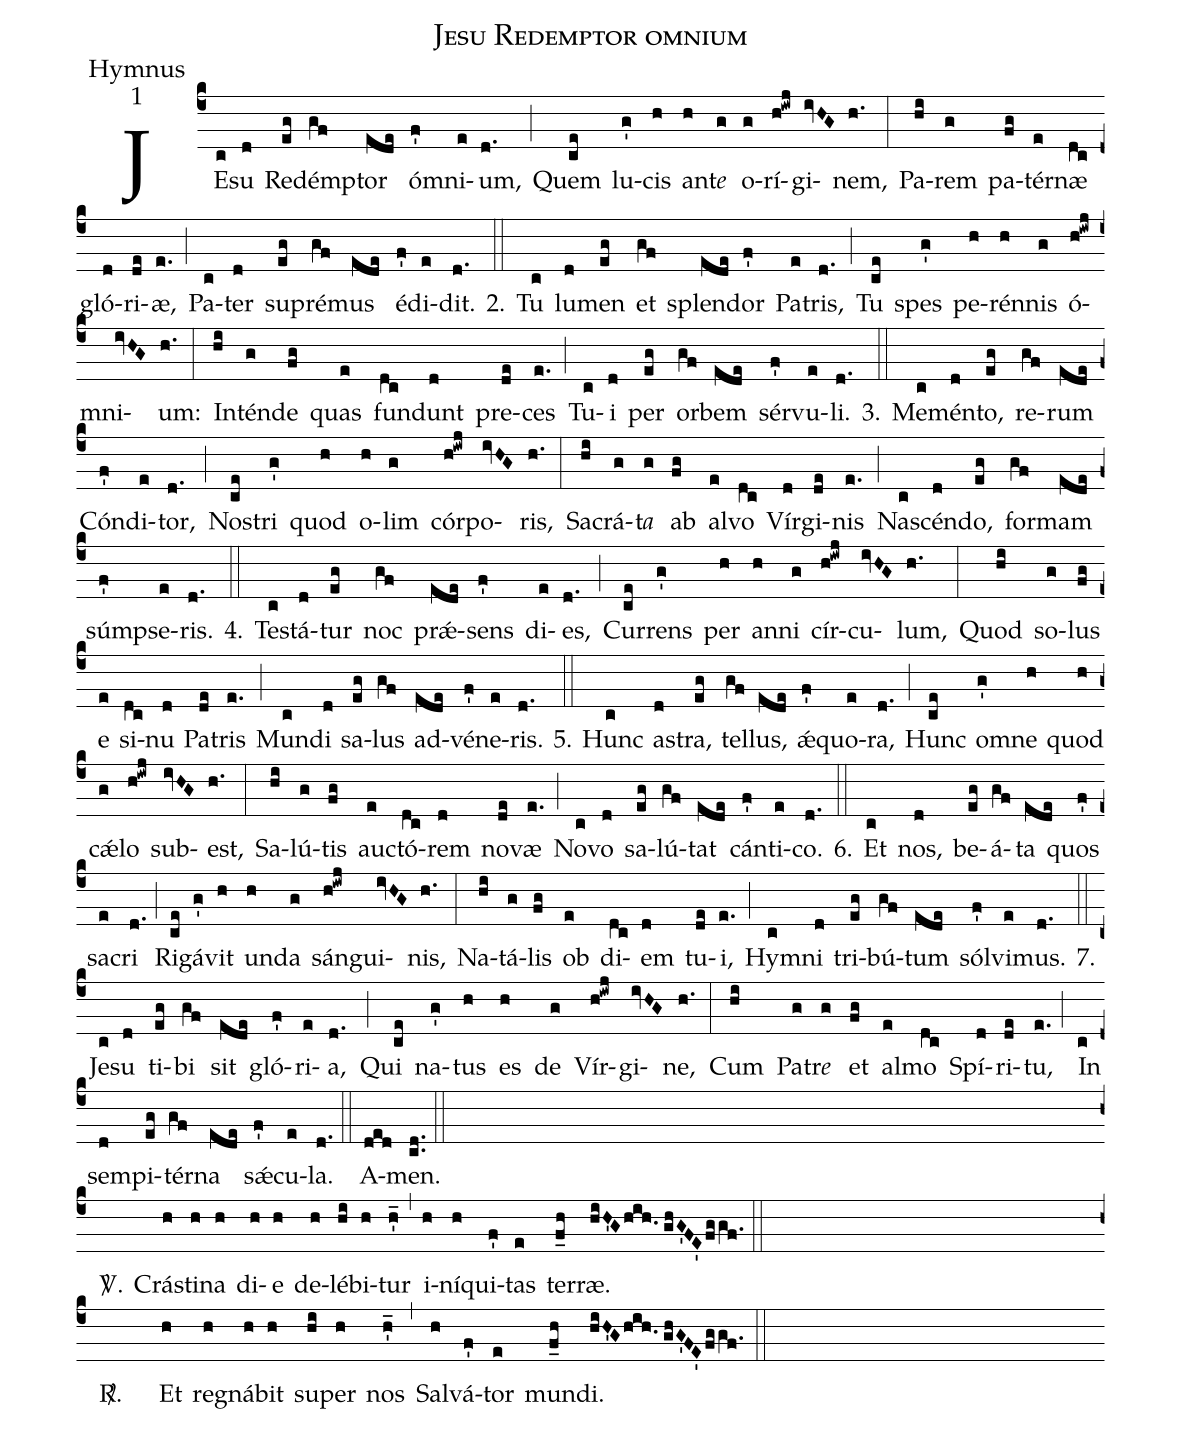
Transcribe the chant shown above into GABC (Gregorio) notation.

name:Jesu Redemptor omnium;
office-part:Hymnus;
mode:1;
%%
(c4) JE(c)su(d) Re(eg)démp(gf)tor(ede) ó(f')mni(e)um,(d.) (;) Quem(ce) lu(g')cis(h) an(h)t<i>e</i>(g) o(g)rí(h!iwj)gi(ivHG)nem,(h.) (:) Pa(hi)rem(g) pa(fg)tér(e)næ(dc) gló(d)ri(de)æ,(e.) (;) Pa(c)ter(d) su(eg)pré(gf)mus(ede) é(f')di(e)dit.(d.) 2.(::) Tu(c) lu(d)men(eg) et(gf) splen(ede)dor(f') Pa(e)tris,(d.) (;) Tu(ce) spes(g') pe(h)rén(h)nis(g) ó(h!iwj)mni(ivHG)um:(h.) (:) In(hi)tén(g)de(fg) quas(e) fun(dc)dunt(d) pre(de)ces(e.) (;) Tu(c)i(d) per(eg) or(gf)bem(ede) sér(f')vu(e)li.(d.) 3.(::) Me(c)mén(d)to,(eg) re(gf)rum(ede) Cón(f')di(e)tor,(d.) (;) Nos(ce)tri(g') quod(h) o(h)lim(g) cór(h!iwj)po(ivHG)ris,(h.) (:) Sac(hi)rá(g)t<i>a</i>(g) ab(fg) al(e)vo(dc) Vír(d)gi(de)nis(e.) (;) Na(c)scén(d)do,(eg) for(gf)mam(ede) súmp(f')se(e)ris.(d.) 4.(::) Te(c)stá(d)tur(eg) noc(gf) pr<sp>'æ</sp>(ede)sens(f') di(e)es,(d.) (;) Cur(ce)rens(g') per(h) an(h)ni(g) cír(h!iwj)cu(ivHG)lum,(h.) (:) Quod(hi) so(g)lus(fg) e(e) si(dc)nu(d) Pa(de)tris(e.) (;) Mun(c)di(d) sa(eg)lus(gf) ad(ede)vé(f')ne(e)ris.(d.) 5.(::) Hunc(c) as(d)tra,(eg) tel(gf)lus,(ede) <sp>'æ</sp>(f')quo(e)ra,(d.) (;) Hunc(ce) o(g')mne(h) quod(h) c<sp>'æ</sp>(g)lo(h!iwj) sub(ivHG)est,(h.) (:) Sa(hi)lú(g)tis(fg) auc(e)tó(dc)rem(d) no(de)væ(e.) (;) No(c)vo(d) sa(eg)lú(gf)tat(ede) cán(f')ti(e)co.(d.) 6.(::) Et(c) nos,(d) be(eg)á(gf)ta(ede) quos(f') sa(e)cri(d.) (;) Ri(ce)gá(g')vit(h) un(h)da(g) sán(h!iwj)gui(ivHG)nis,(h.) (:) Na(hi)tá(g)lis(fg) ob(e) di(dc)em(d) tu(de)i,(e.) (;) Hym(c)ni(d) tri(eg)bú(gf)tum(ede) sól(f')vi(e)mus.(d.) 7.(::) Je(c)su(d) ti(eg)bi(gf) sit(ede) gló(f')ri(e)a,(d.) (;) Qui(ce) na(g')tus(h) es(h) de(g) Vír(h!iwj)gi(ivHG)ne,(h.) (:) Cum(hi) Pa(g)tr<i>e</i>(g) et(fg) al(e)mo(dc) Spí(d)ri(de)tu,(e.) (;) In(c) sem(d)pi(eg)tér(gf)na(ede) s<sp>'æ</sp>(f')cu(e)la.(d.) (::) A(ded)men.(cd..) (::Z) <sp>V/</sp>.() Crá(h)sti(h)na(h) di(h)e(h) de(h)lé(hi)bi(h)tur(h_') (,) i(h)ní(h)qui(f')tas(e) ter(f_h)ræ.(hiH'G/hih.//ghG'FE'/fggf.) (::Z) <sp>R/</sp>.() Et(h) re(h)gná(h)bit(h) su(hi)per(h) nos(h_') (,) Sal(h)vá(f')tor(e) mun(f_h)di.(hiH'G/hih.//ghG'FE'/fggf.) (::)
